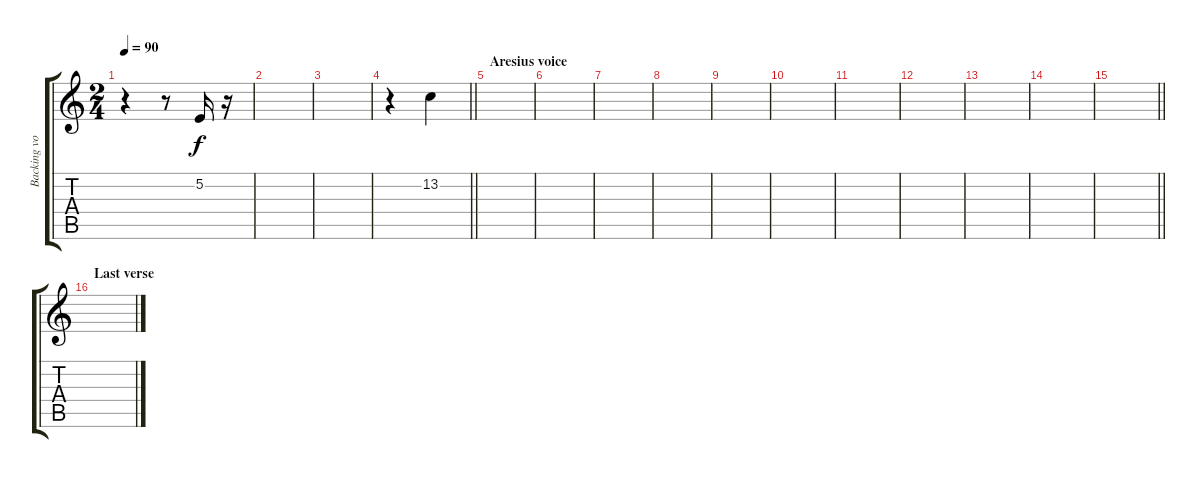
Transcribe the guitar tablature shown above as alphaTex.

\track ("Backing vocals + effects" "Backing vo") {instrument choiraahs}
\staff {score tabs}
\tuning (E4 B3 G3 D3 A2 E2) {hide}
\ts (2 4)
\tempo 90
\clef g2
\ks c
r.4{dy f} r.8 5.2.16{volume 16 instrument tubularbells} r.16 |
|
|
\barLineRight lightlight
r.4 13.2.4{volume 16 instrument tubularbells} |
\section ("" "Aresius voice")
|
|
|
|
|
|
|
|
|
|
\barLineRight lightlight
|
\section ("" "Last verse")
